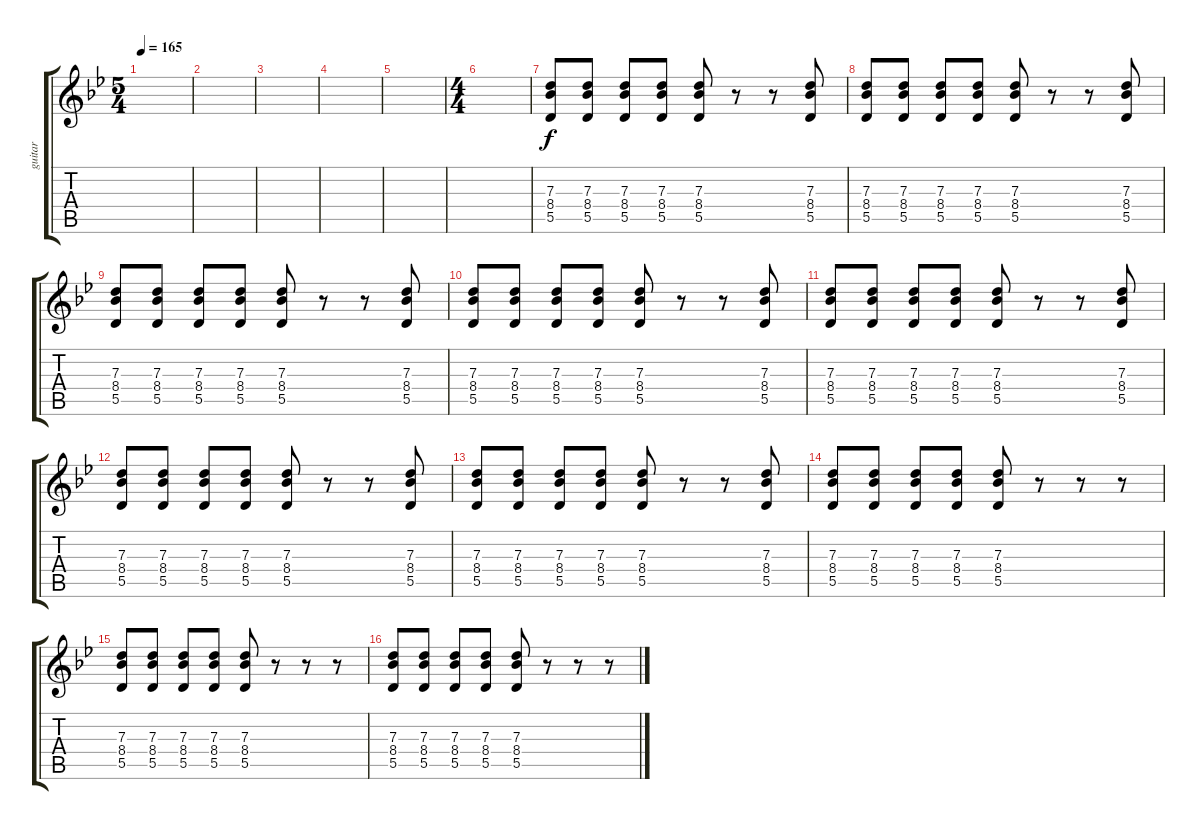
\track ("guitar" "guitar") {instrument electricguitarclean}
\staff {score tabs}
\tuning (E4 B3 G3 D3 A2 E2) {hide}
\ts (5 4)
\tempo 165
\clef g2
\ks bb
|
|
|
|
|
\ts (4 4)
|
(7.3 8.4 5.5).8 (7.3 8.4 5.5).8 (7.3 8.4 5.5).8 (7.3 8.4 5.5).8 (7.3 8.4 5.5).8 r.8 r.8 (7.3 8.4 5.5).8 |
(7.3 8.4 5.5).8 (7.3 8.4 5.5).8 (7.3 8.4 5.5).8 (7.3 8.4 5.5).8 (7.3 8.4 5.5).8 r.8 r.8 (7.3 8.4 5.5).8 |
(7.3 8.4 5.5).8 (7.3 8.4 5.5).8 (7.3 8.4 5.5).8 (7.3 8.4 5.5).8 (7.3 8.4 5.5).8 r.8 r.8 (7.3 8.4 5.5).8 |
(7.3 8.4 5.5).8 (7.3 8.4 5.5).8 (7.3 8.4 5.5).8 (7.3 8.4 5.5).8 (7.3 8.4 5.5).8 r.8 r.8 (7.3 8.4 5.5).8 |
(7.3 8.4 5.5).8 (7.3 8.4 5.5).8 (7.3 8.4 5.5).8 (7.3 8.4 5.5).8 (7.3 8.4 5.5).8 r.8 r.8 (7.3 8.4 5.5).8 |
(7.3 8.4 5.5).8 (7.3 8.4 5.5).8 (7.3 8.4 5.5).8 (7.3 8.4 5.5).8 (7.3 8.4 5.5).8 r.8 r.8 (7.3 8.4 5.5).8 |
(7.3 8.4 5.5).8 (7.3 8.4 5.5).8 (7.3 8.4 5.5).8 (7.3 8.4 5.5).8 (7.3 8.4 5.5).8 r.8 r.8 (7.3 8.4 5.5).8 |
(7.3 8.4 5.5).8 (7.3 8.4 5.5).8 (7.3 8.4 5.5).8 (7.3 8.4 5.5).8 (7.3 8.4 5.5).8 r.8 r.8 r.8 |
(7.3 8.4 5.5).8 (7.3 8.4 5.5).8 (7.3 8.4 5.5).8 (7.3 8.4 5.5).8 (7.3 8.4 5.5).8 r.8 r.8 r.8 |
(7.3 8.4 5.5).8 (7.3 8.4 5.5).8 (7.3 8.4 5.5).8 (7.3 8.4 5.5).8 (7.3 8.4 5.5).8 r.8 r.8 r.8
